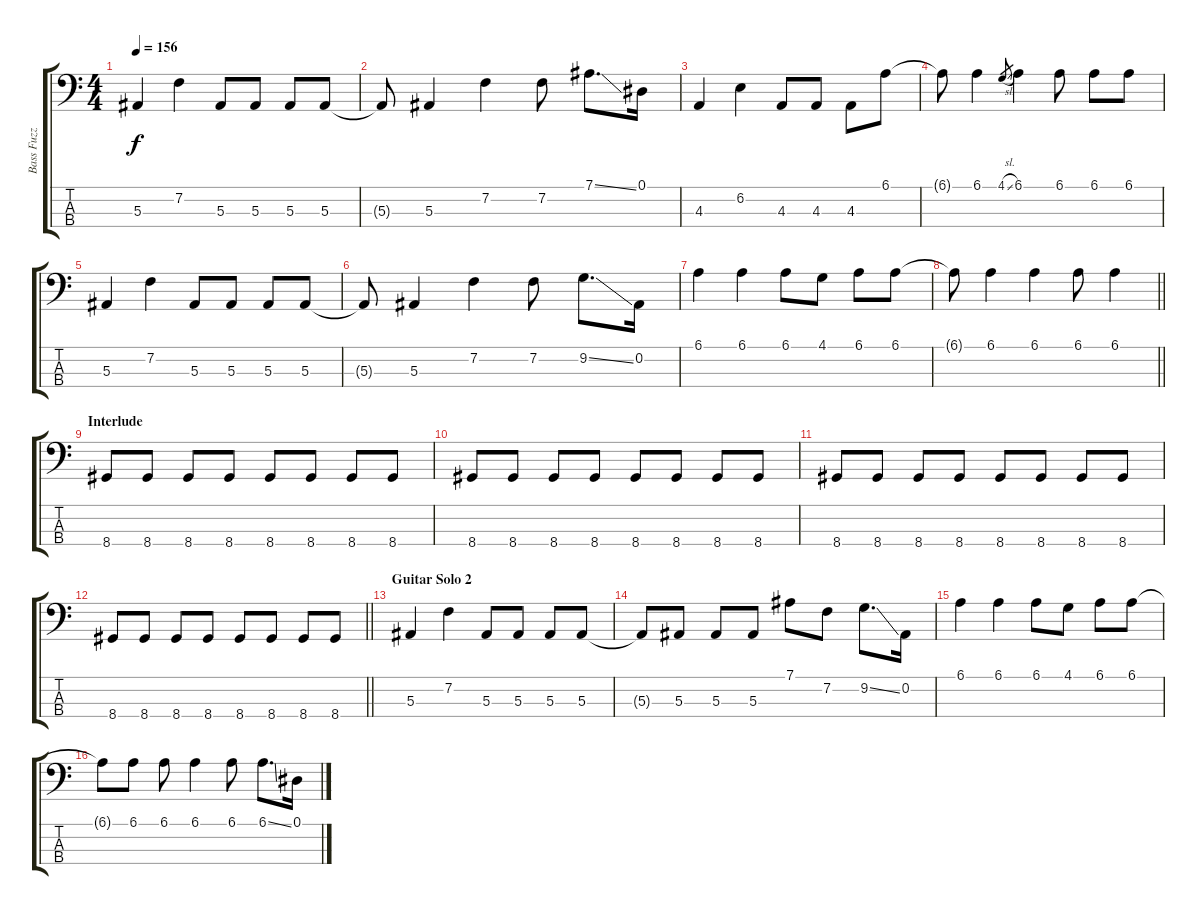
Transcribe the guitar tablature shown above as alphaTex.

\track ("Bass Fuzz" "Bass Fuzz") {instrument overdrivenguitar}
\staff {score tabs}
\tuning (Eb2 Bb1 F1 C1) {hide}
\ts (4 4)
\tempo 156
\clef f4
\ks c
5.3.4{dy f} 7.2.4 5.3.8 5.3.8 5.3.8 5.3.8 |
5.3{t}.8 5.3.4 7.2.4 7.2.8 7.1{ss}.8{d} 0.1.16 |
4.3.4 6.2.4 4.3.8 4.3.8 4.3.8 6.1.8 |
6.1{t}.8 6.1.4 4.1{sl}.8{gr} 6.1.4 6.1.8 6.1.8 6.1.8 |
5.3.4 7.2.4 5.3.8 5.3.8 5.3.8 5.3.8 |
5.3{t}.8 5.3.4 7.2.4 7.2.8 9.2{ss}.8{d} 0.2.16 |
6.1.4 6.1.4 6.1.8 4.1.8 6.1.8 6.1.8 |
\barLineRight lightlight
6.1{t}.8 6.1.4 6.1.4 6.1.8 6.1.4 |
\section ("" "Interlude")
8.4.8 8.4.8 8.4.8 8.4.8 8.4.8 8.4.8 8.4.8 8.4.8 |
8.4.8 8.4.8 8.4.8 8.4.8 8.4.8 8.4.8 8.4.8 8.4.8 |
8.4.8 8.4.8 8.4.8 8.4.8 8.4.8 8.4.8 8.4.8 8.4.8 |
\barLineRight lightlight
8.4.8 8.4.8 8.4.8 8.4.8 8.4.8 8.4.8 8.4.8 8.4.8 |
\section ("" "Guitar Solo 2")
5.3.4 7.2.4 5.3.8 5.3.8 5.3.8 5.3.8 |
5.3{t}.8 5.3.8 5.3.8 5.3.8 7.1.8 7.2.8 9.2{ss}.8{d} 0.2.16 |
6.1.4 6.1.4 6.1.8 4.1.8 6.1.8 6.1.8 |
6.1{t}.8 6.1.8 6.1.8 6.1.4 6.1.8 6.1{ss}.8{d} 0.1.16
